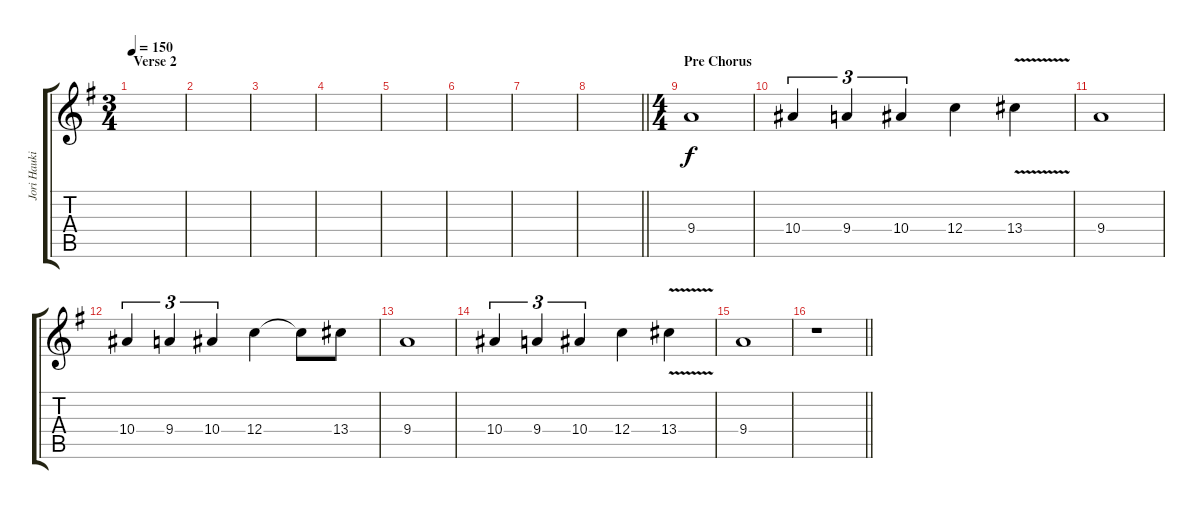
\track ("Jori Haukio (lead guitar)" "Jori Hauki") {instrument overdrivenguitar}
\staff {score tabs}
\tuning (D4 A3 F3 C3 G2 D2) {hide}
\ts (3 4)
\section ("" "Verse 2")
\tempo 150
\clef g2
\ks eminor
|
|
|
|
|
|
|
\barLineRight lightlight
|
\ts (4 4)
\section ("" "Pre Chorus")
9.4.1 |
10.4.4{tu (3 2)} 9.4.4{tu (3 2)} 10.4.4{tu (3 2)} 12.4.4 13.4{v}.4 |
9.4.1 |
10.4.4{tu (3 2)} 9.4.4{tu (3 2)} 10.4.4{tu (3 2)} 12.4.4 12.4{t}.8 13.4.8 |
9.4.1 |
10.4.4{tu (3 2)} 9.4.4{tu (3 2)} 10.4.4{tu (3 2)} 12.4.4 13.4{v}.4 |
9.4.1 |
\barLineRight lightlight
r.1
